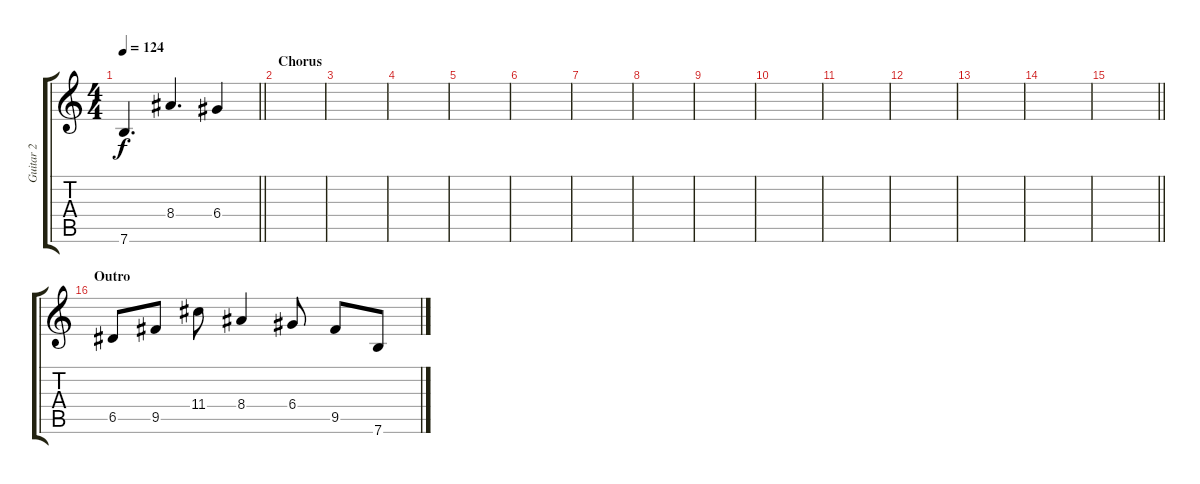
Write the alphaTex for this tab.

\track ("Guitar 2" "Guitar 2") {instrument acousticguitarsteel}
\staff {score tabs}
\tuning (E4 B3 G3 D3 A2 E2) {hide}
\ts (4 4)
\tempo 124
\clef g2
\barLineRight lightlight
\ks c
7.6{t}.4{d dy f} 8.4.4{d} 6.4.4 |
\section ("" "Chorus")
|
|
|
|
|
|
|
|
|
|
|
|
|
\barLineRight lightlight
|
\section ("" "Outro")
6.5.8 9.5.8 11.4.8 8.4.4 6.4.8 9.5.8 7.6.8
